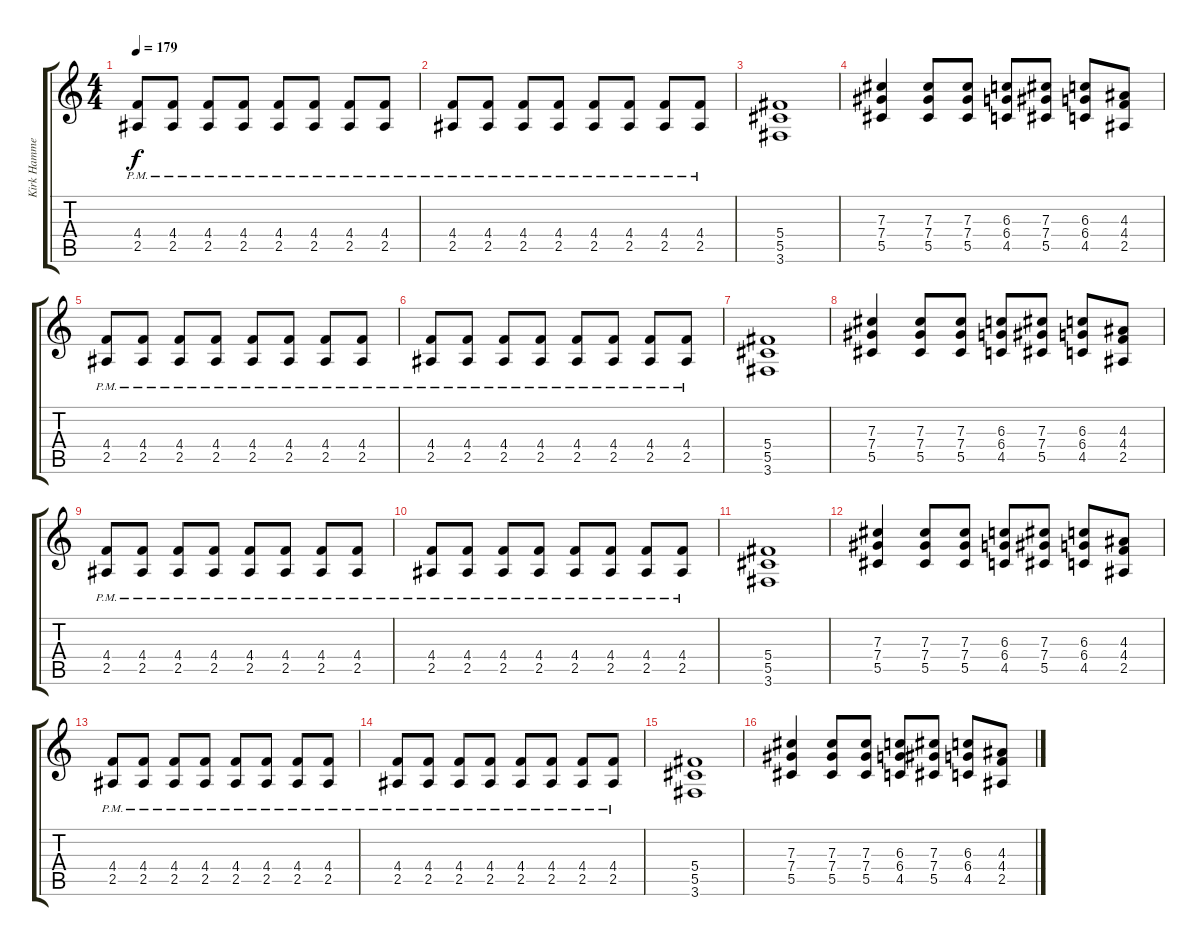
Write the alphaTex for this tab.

\track ("Kirk Hammett" "Kirk Hamme") {instrument distortionguitar}
\staff {score tabs}
\tuning (Eb4 Bb3 Gb3 Db3 Ab2 Eb2) {hide}
\ts (4 4)
\tempo 179
\clef g2
\ks c
(4.4{pm} 2.5{pm}).8{dy f} (4.4{pm} 2.5{pm}).8 (4.4{pm} 2.5{pm}).8 (4.4{pm} 2.5{pm}).8 (4.4{pm} 2.5{pm}).8 (4.4{pm} 2.5{pm}).8 (4.4{pm} 2.5{pm}).8 (4.4{pm} 2.5{pm}).8 |
(4.4{pm} 2.5{pm}).8 (4.4{pm} 2.5{pm}).8 (4.4{pm} 2.5{pm}).8 (4.4{pm} 2.5{pm}).8 (4.4{pm} 2.5{pm}).8 (4.4{pm} 2.5{pm}).8 (4.4{pm} 2.5{pm}).8 (4.4{pm} 2.5{pm}).8 |
(5.4 5.5 3.6).1 |
(7.3 7.4 5.5).4 (7.3 7.4 5.5).8 (7.3 7.4 5.5).8 (6.3 6.4 4.5).8 (7.3 7.4 5.5).8 (6.3 6.4 4.5).8 (4.3 4.4 2.5).8 |
(4.4{pm} 2.5{pm}).8 (4.4{pm} 2.5{pm}).8 (4.4{pm} 2.5{pm}).8 (4.4{pm} 2.5{pm}).8 (4.4{pm} 2.5{pm}).8 (4.4{pm} 2.5{pm}).8 (4.4{pm} 2.5{pm}).8 (4.4{pm} 2.5{pm}).8 |
(4.4{pm} 2.5{pm}).8 (4.4{pm} 2.5{pm}).8 (4.4{pm} 2.5{pm}).8 (4.4{pm} 2.5{pm}).8 (4.4{pm} 2.5{pm}).8 (4.4{pm} 2.5{pm}).8 (4.4{pm} 2.5{pm}).8 (4.4{pm} 2.5{pm}).8 |
(5.4 5.5 3.6).1 |
(7.3 7.4 5.5).4 (7.3 7.4 5.5).8 (7.3 7.4 5.5).8 (6.3 6.4 4.5).8 (7.3 7.4 5.5).8 (6.3 6.4 4.5).8 (4.3 4.4 2.5).8 |
(4.4{pm} 2.5{pm}).8 (4.4{pm} 2.5{pm}).8 (4.4{pm} 2.5{pm}).8 (4.4{pm} 2.5{pm}).8 (4.4{pm} 2.5{pm}).8 (4.4{pm} 2.5{pm}).8 (4.4{pm} 2.5{pm}).8 (4.4{pm} 2.5{pm}).8 |
(4.4{pm} 2.5{pm}).8 (4.4{pm} 2.5{pm}).8 (4.4{pm} 2.5{pm}).8 (4.4{pm} 2.5{pm}).8 (4.4{pm} 2.5{pm}).8 (4.4{pm} 2.5{pm}).8 (4.4{pm} 2.5{pm}).8 (4.4{pm} 2.5{pm}).8 |
(5.4 5.5 3.6).1 |
(7.3 7.4 5.5).4 (7.3 7.4 5.5).8 (7.3 7.4 5.5).8 (6.3 6.4 4.5).8 (7.3 7.4 5.5).8 (6.3 6.4 4.5).8 (4.3 4.4 2.5).8 |
(4.4{pm} 2.5{pm}).8 (4.4{pm} 2.5{pm}).8 (4.4{pm} 2.5{pm}).8 (4.4{pm} 2.5{pm}).8 (4.4{pm} 2.5{pm}).8 (4.4{pm} 2.5{pm}).8 (4.4{pm} 2.5{pm}).8 (4.4{pm} 2.5{pm}).8 |
(4.4{pm} 2.5{pm}).8 (4.4{pm} 2.5{pm}).8 (4.4{pm} 2.5{pm}).8 (4.4{pm} 2.5{pm}).8 (4.4{pm} 2.5{pm}).8 (4.4{pm} 2.5{pm}).8 (4.4{pm} 2.5{pm}).8 (4.4{pm} 2.5{pm}).8 |
(5.4 5.5 3.6).1 |
(7.3 7.4 5.5).4 (7.3 7.4 5.5).8 (7.3 7.4 5.5).8 (6.3 6.4 4.5).8 (7.3 7.4 5.5).8 (6.3 6.4 4.5).8 (4.3 4.4 2.5).8
